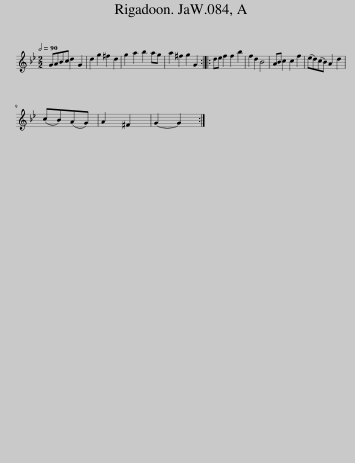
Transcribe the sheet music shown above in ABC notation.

X:1
L:1/8
Q:1/2=90
M:2/2
I:linebreak $
K:Gmin
V:1 treble
V:1
 GABc d2 G2 | d2 g2 ^f2 d2 | g2 a2 b2 ag | a2 ^f2 g2 G2 :: de f2 f2 b2 | %5
 f2 d2 B4 | AB c2 c2 f2 | (ed)(cB) A2 d2 |$ (cB)(AG) | A2 ^F2 | %10
 G2- G2 :| %11
